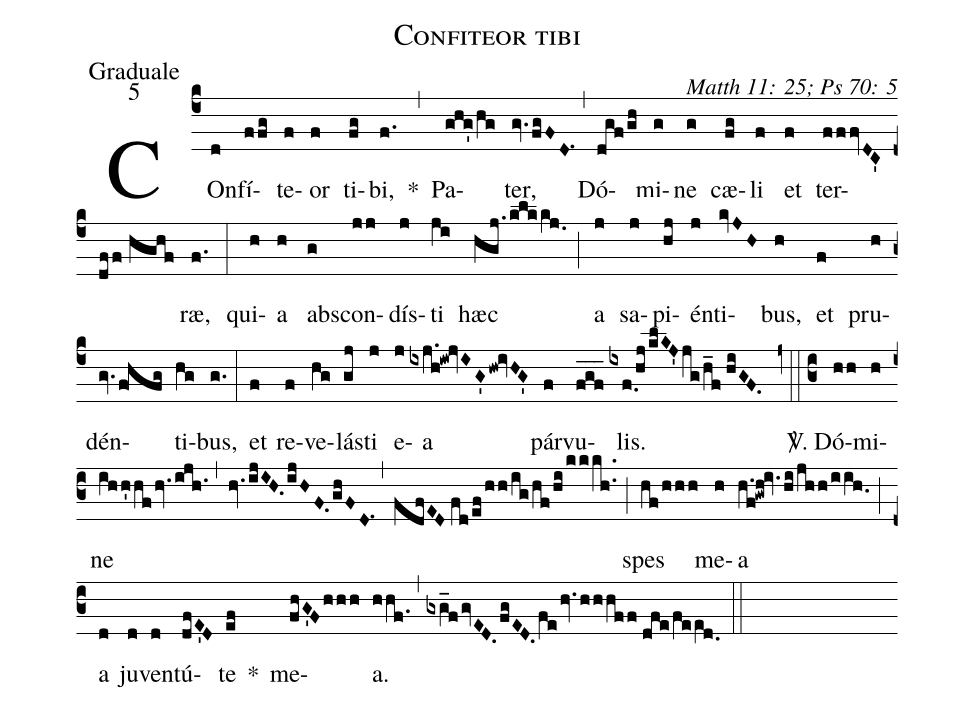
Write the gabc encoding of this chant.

name: Confiteor tibi;
office-part: Graduale;
mode: 5;
commentary: Matth 11: 25; Ps 70: 5;
%%
(c4) COn(d)fí(ffg)te(f)or(f) ti(fg)bi,(f.) *(,)
Pa(ghg'/hg)ter,(gv.fgFD.1) (,) Dó(dgf/gh)mi(g)ne(g) cæ(fg)li(f) et(f) ter(fffvDC'dff//hghf)ræ,(f.) (:)
qui(h)a(h) abs(g)con(jj)dís(j)ti(ji) hæc(hgj.klkkj.0) (;) a(j) sa(j)pi(hj)én(j)ti(kvJH)bus,(h) et(f) pru(h)dén(gv.f!hfg)ti(hg)bus,(g.) (:)
et(f) re(f)ve(hg)lás(gj)ti(j) e(j)a(ixj.h!iw!jvIG'hw!ivHG') pár(f)vu(f_g_f_)lis.(ixf.0/[-0.5]hj/klKJ'jg/h_f//hiGF.) (z0::c3)
<sp>V/</sp>. Dó(hh)mi(h)ne(ihh'hfhv.ijh.1) (,) (hv.ijIH.ijHF.ghFD.1) (,) (fdfED//fd/ef/hh/ig/hf/hi/kkkh..) (;) spes(hf/hhh) me(h)a(h.f!gwh!iv.hi/!jh/!h/iih.0) (;) a(d) ju(d)ven(d)tú(dfE'D)te(ef) *() me(fhG'Fhhh)a.(hhf.) (,) (gxg_fgvED.fgED.fehv.hhhff//dfe/fee[ll:1]d.0) (::)
